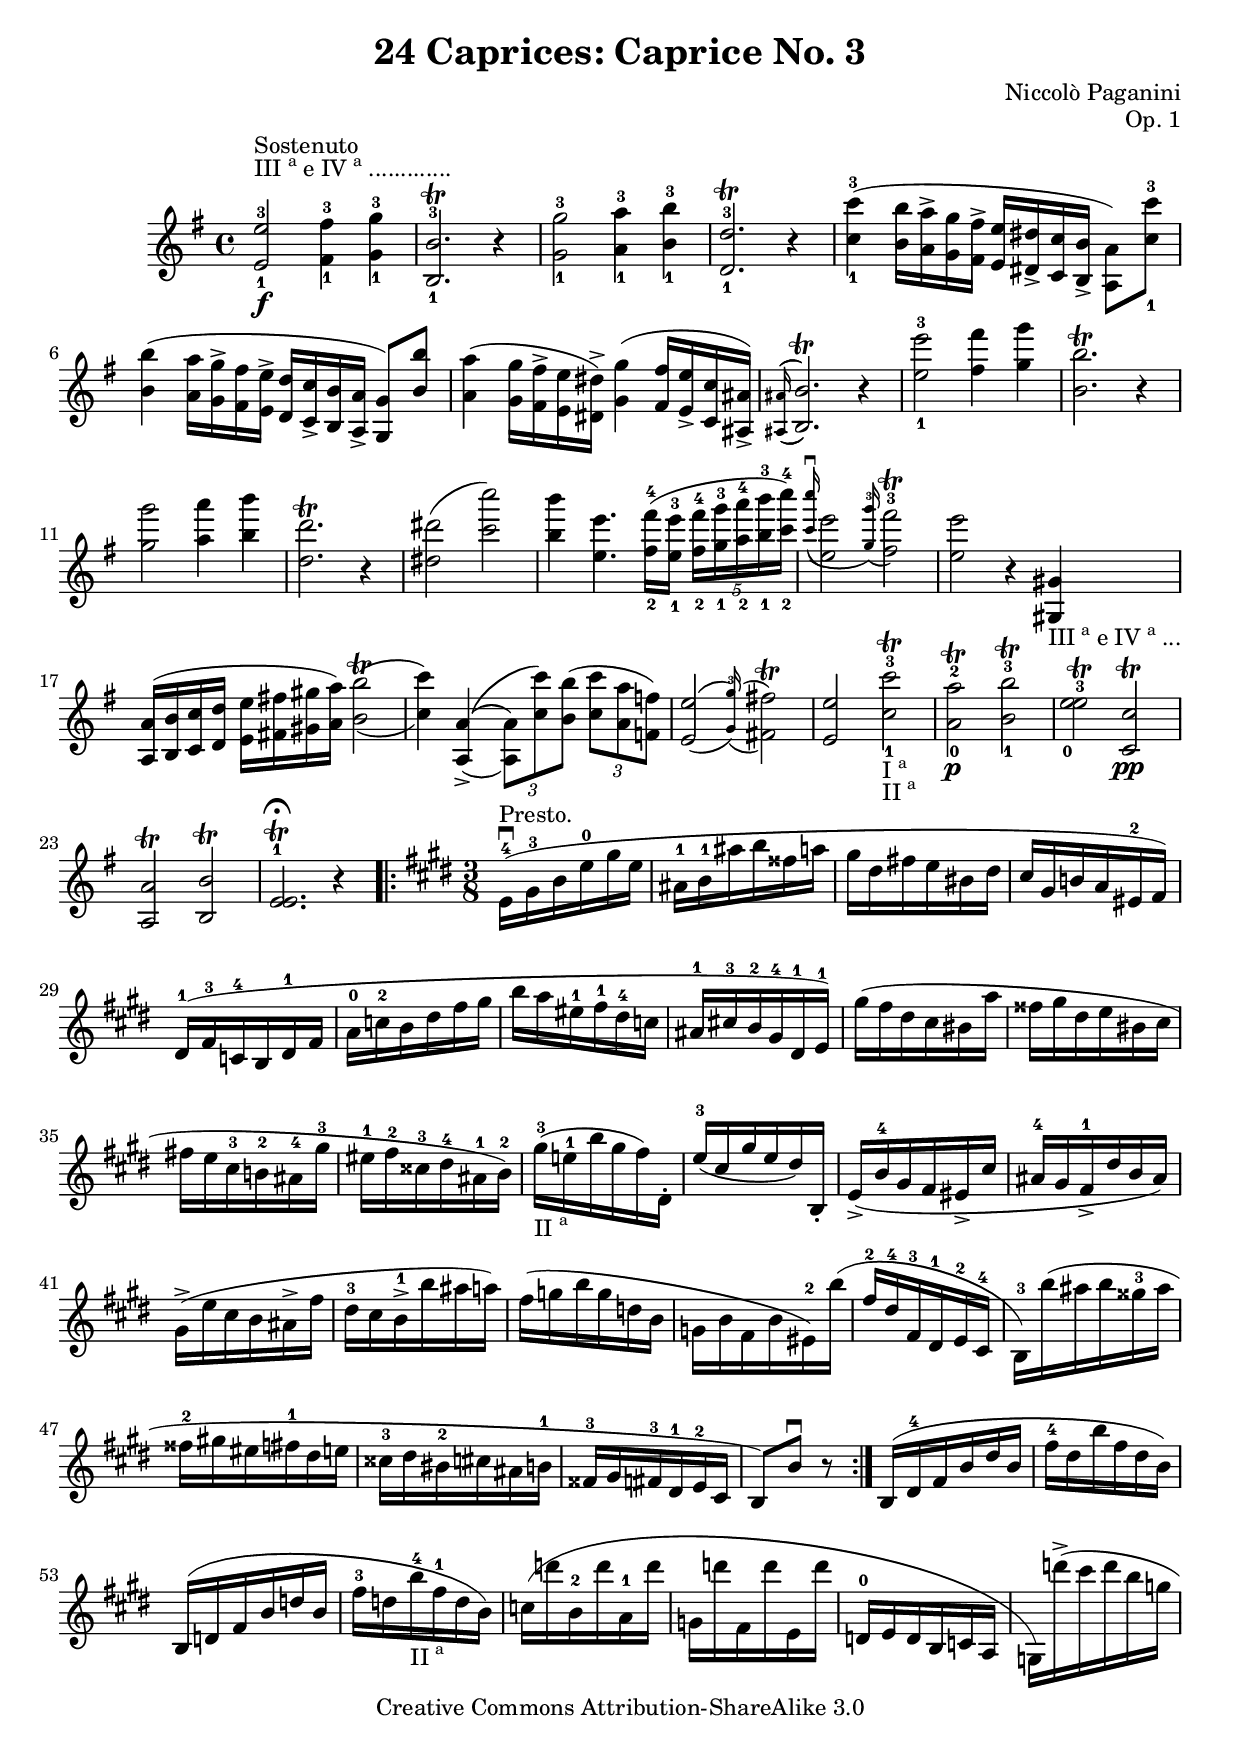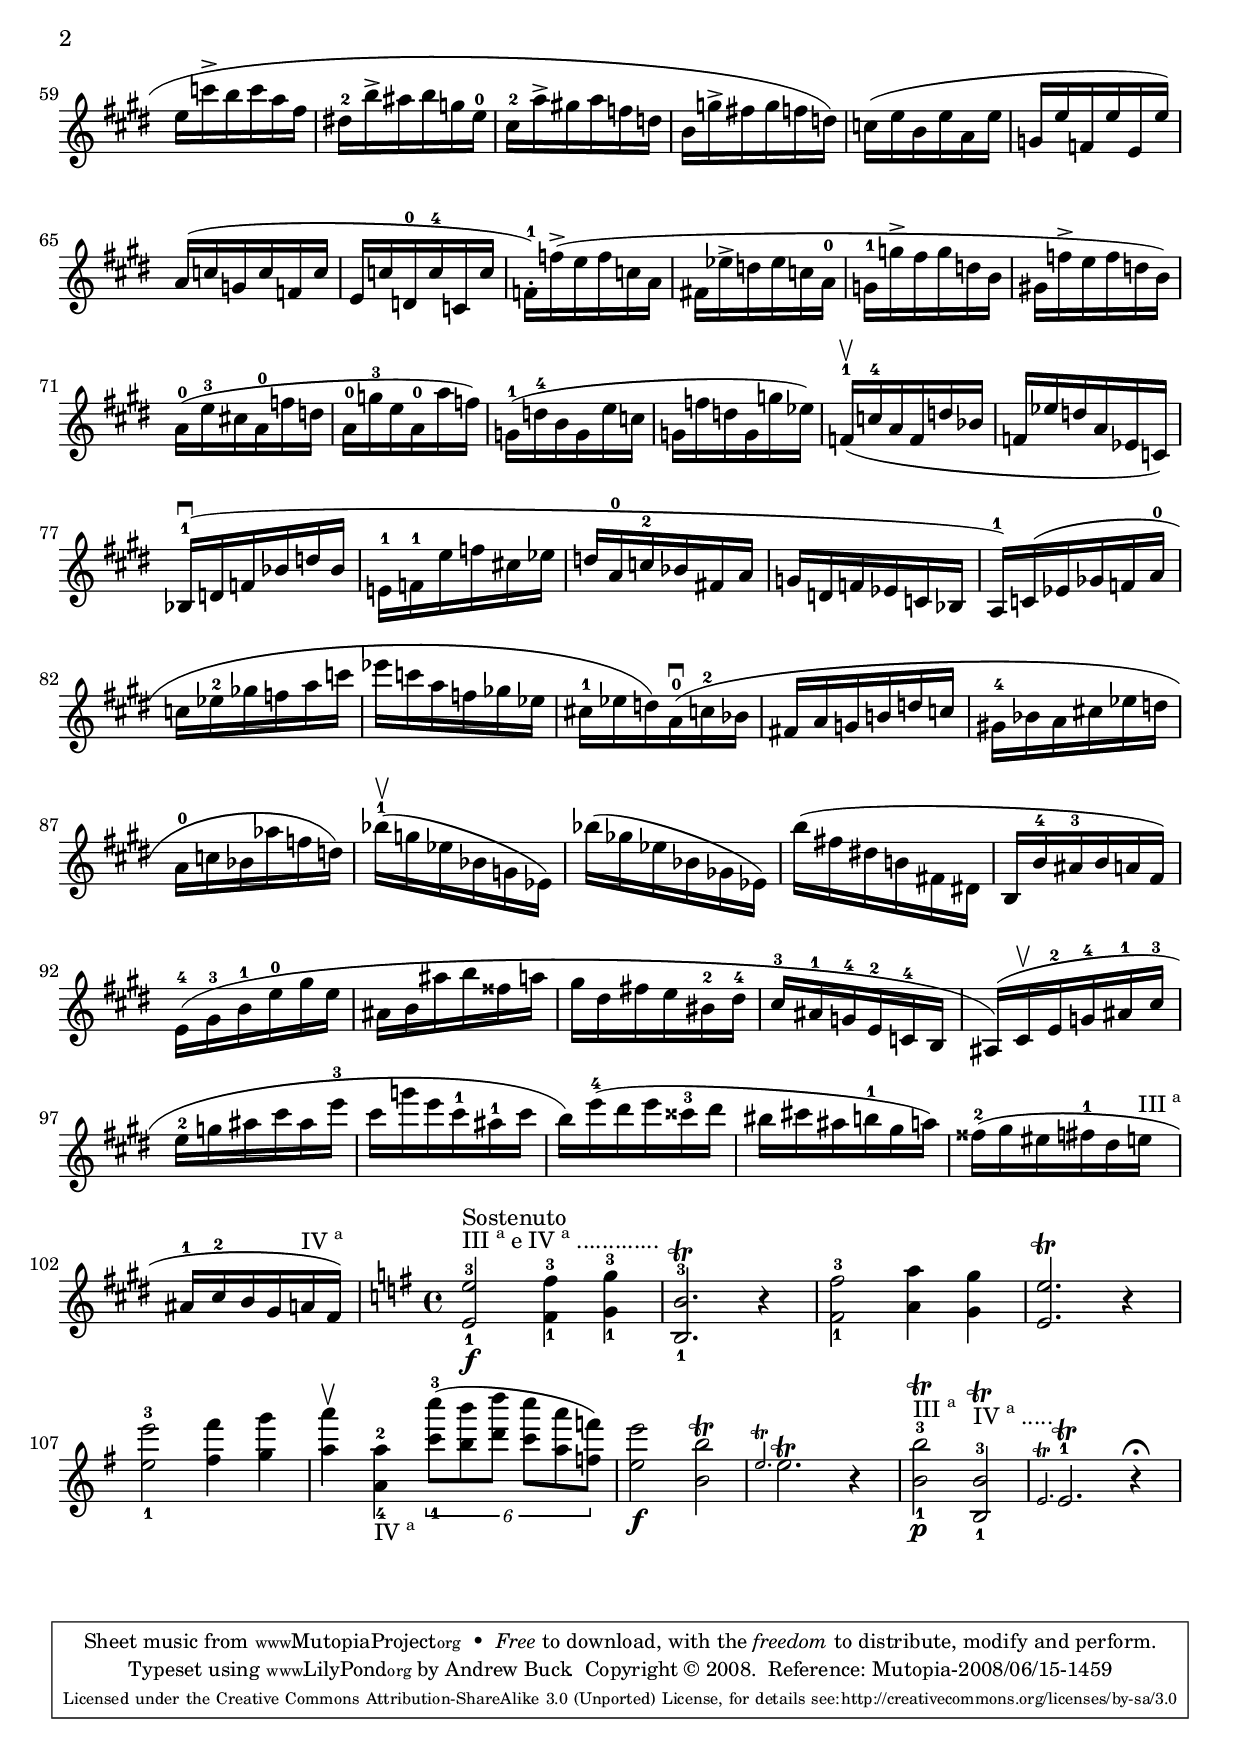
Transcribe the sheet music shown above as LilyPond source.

\version "2.18.0"

% ****************************** Final Version *********************************
	mbreak = { }
	renderingOff = { }
	renderingOn = { }
% ******************************************************************************

% ****************************** Draft Version *********************************
% comment out these lines to render a final version
%	mbreak = { \break }
%	renderingOff =  { \set Score.skipTypesetting = ##f }
%	renderingOn = { \set Score.skipTypesetting = ##t }
% ******************************************************************************

\header
{
	title = "24 Caprices: Caprice No. 3"
	composer = "Niccolò Paganini"
	opus = "Op. 1"

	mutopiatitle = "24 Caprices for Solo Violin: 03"
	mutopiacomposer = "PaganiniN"
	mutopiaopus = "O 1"
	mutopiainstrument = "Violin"
	date = ""
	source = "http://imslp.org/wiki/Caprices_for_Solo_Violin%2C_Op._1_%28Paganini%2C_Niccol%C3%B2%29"
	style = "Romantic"
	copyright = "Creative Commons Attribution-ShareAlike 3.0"
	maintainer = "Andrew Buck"
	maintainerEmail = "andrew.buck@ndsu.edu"
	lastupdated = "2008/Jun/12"
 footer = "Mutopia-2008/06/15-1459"
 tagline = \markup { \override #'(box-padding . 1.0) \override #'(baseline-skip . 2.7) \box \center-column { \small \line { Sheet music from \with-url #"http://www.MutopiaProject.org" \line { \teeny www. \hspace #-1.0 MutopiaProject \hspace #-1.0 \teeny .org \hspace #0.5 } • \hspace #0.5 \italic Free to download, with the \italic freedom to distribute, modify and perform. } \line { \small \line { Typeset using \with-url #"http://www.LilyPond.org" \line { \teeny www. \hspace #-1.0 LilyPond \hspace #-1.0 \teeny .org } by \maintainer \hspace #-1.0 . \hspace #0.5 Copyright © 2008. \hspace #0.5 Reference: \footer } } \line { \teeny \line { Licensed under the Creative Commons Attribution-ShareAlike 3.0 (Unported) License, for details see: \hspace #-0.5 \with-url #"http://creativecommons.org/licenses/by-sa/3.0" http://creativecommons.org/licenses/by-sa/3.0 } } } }
}

\version "2.18.0"

capriceThree = {

\set Staff.midiInstrument = "violin"

\key g \major
\time 4/4

\relative c'
{
	% Page 5 - Line 1 - Measure 1
	% the dots after the 'IIIa e IVa' should continue through measure 9
	< e-1 e'-3 >2\f^\markup{III\super{a} e IV\super{a}.............}^\markup{Sostenuto} < fis-1 fis'-3 >4 < g-1 g'-3 >		|
	< b,-1 b'-3 >2.\trill r4		|
	< g'-1 g'-3 >2 < a-1 a'-3 >4 < b-1 b'-3 >		|
	< d,-1 d'-3 >2.\trill r4		|
	\dimHairpin
	< c'-1 c'-3 >4( < b b' >16 < a a' >-> < g g' > < fis fis' >->	< e e' > < dis dis' >-> < c c' > < b b' >-> < a a' >8) < c'-1 c'-3 >		|
	< b b' >4( < a a' >16 < g g' >-> < fis fis' > < e e' >->	< d d' > < c c' >-> < b b' > < a a' >-> < g g' >8) < b' b' >		|
	\mbreak

	% Page 5 - Line 2 - Measure 7
	< a a' >4( < g g' >16 < fis fis' >-> < e e' > < dis dis' >->)	< g g' >4( < fis fis' >16 < e e' >-> < c c' > < ais ais' >->)		|
	\set doubleSlurs = ##t
	\appoggiatura < ais ais' >( < b b' >2.\trill) r4		|
	\set doubleSlurs = ##f
	< e'-1 e'-3 >2 < fis fis' >4 < g g' >		|
	< b, b' >2.\trill r4		|
	< g' g' >2 < a a' >4 < b b' >		|
	< d, d' >2.\trill r4		|
	< dis dis' >2( < c' c' >)		|
	< b b' >4 < e, e' >4. < fis-2 fis'-4 >16( < e-1 e'-3 >	\tuplet 5/4 {< fis-2 fis'-4 > < g-1 g'-3 > < a-2 a'-4 > < b-1 b'-3 > < c-2 c'-4 >) }		|
	\appoggiatura < c c' >\downbow( < e, e' >2 \appoggiatura < g g'-3 >16) < fis fis'-3 >2\trill
	\mbreak

	% Page 5 - Line 3 - Measure 16
	% dots continue to half-way through measure 20
	< e e' >2 r4 < gis,, gis' >4_\markup{III\super{a} e IV\super{a}...}		|
	< a a' >16( < b b' > < c c' > < d d' >	< e e' > < fis! fis'! > < gis gis' > < a a' >)	\set doubleSlurs = ##t < b b' >2\trill(		|
	< c c' >4) < a, a' >->(\( \tuplet 3/2 { < a a' >8) \set doubleSlurs = ##f < c' c' >\) < b b' >( }	\tuplet 3/2 { < c c' > < a a' > < f f' >) }		|
	\set doubleSlurs = ##t < e e' >2( \appoggiatura < g g'-3 >16) < fis! fis'! >2\trill		|
	< e e' > < c'-1 c'-3 >\trill_\markup{I\super{a}}_\markup{II\super{a}}		|
	<  a-0 a'-2 >\trill\p < b-1 b'-3 >\trill		|
	< e-0 e-3 >\trill < c, c' >\trill\pp		|
	< a a' >\trill < b b' >\trill		|
	< e-1 e >2.\trill\fermata r4		|
	\key e \major
	\time 3/8
	\mbreak

	% Page 5 - Line 4 - Measure 25
		\repeat volta 2
		{
		\set doubleSlurs = ##f
		e16-4\downbow^\markup{Presto.}( gis-3 b e-0 gis e	|
		ais,-1 b-1 ais' b fisis a				|
		gis dis fis! e bis dis					|
		cis gis b! a eis-2 fis)					|
		dis-1( fis-3 c-4 b dis-1 fis				|
		a-0 c-2 b dis fis gis					|
		b a eis-1 fis-1 dis-4 c					|
		\mbreak

		% Page 5 - Line 5 - Measure 32
		ais-1 cis!-3 b-2 gis-4 dis-1 e-1)			|
		gis'( fis dis cis bis a'				|
		fisis gis dis e bis cis					|
		fis! e cis-3 b!-2 ais-4 gis'-3				|
		eis-1 fis-2 cisis-3 dis-4 ais-1 b-2)			|
		gis'-3_\markup{II\super{a}}( e!-1 b' gis fis) dis,-.	|
		e'-3( cis gis' e dis) b,-.				|
		\mbreak

		% Page 5 - Line 6 - Measure 39
		e->( b'-4 gis fis eis-> cis'		|
		ais-4 gis fis-1-> dis' b ais)		|
		gis->( e' cis b ais-> fis'		|
		dis-3 cis b-1-> b' ais a)		|
		fis( g b g d b				|
		g b fis b eis,-2) b''(			|
		fis-2 dis-4 fis,-3 dis-1 e-2 cis-4	|
		b-3) b''( ais b gisis-3 ais		|
		\mbreak

		% Page 5 - Line 7 - Measure 47
		fisis-2 gis! eis fis!-1 dis e		|
		cisis-3 dis bis-2 cis ais b-1		|
		fisis-3 gis fis-3 dis-1 e-2 cis		|
		b8) b'\downbow r8			|
		}


	% Page 5 - Line 7 - Measure 51 (Line Continued)
	b,16( dis-4 fis b dis b		|
	fis'-4 dis b' fis dis b)	|
	b,( d fis b d b			|
	\mbreak

	% Page 5 - Line 8 - Measure 54
	fis'-3 d b'-4_\markup{II\super{a}} fis-1 d b)	|
	c( d' b,-2 d' a,-1 d' 				|
	g,, d'' fis,, d'' e,, d''			|
	d,,-0 e d b c a					|
	g) d'''->( cis d b g				|
	e c'-> b c a fis				|
	dis!-2 b'-> ais b g e-0				|
	\mbreak

	% Page 5 - Line 9 - Measure 61
	cis-2 a'-> gis! a f d		|
	b g'-> fis! g f d)		|
	c( e b e a, e'			|
	g, e' f, e' e, e')		|
	a,( c g c f, c'			|
	e, c' d,-0 c'-4 c,! c'		|
	f,-.-1) f'!->( e f c a		|
	\mbreak

	% Page 5 - Line 10 - Measure 68
	fis! ees'-> d ees c a-0		|
	g-1 g'!-> fis g d b		|
	gis! f'-> e f d b)		|
	a-0( e'-3 cis! a-0 f' d		|
	a-0 g'-3 e a,-0 a' f)		|
	g,-1( d'-4 b g e' c		|
	g f' d g, g' ees)		|
	\mbreak

	% Page 6 - Line 1 - 75
	f,-1\upbow( c'-4 a f d' bes	|
	f ees' d a ees c)		|
	bes-1\downbow( d f bes d bes	|
	e,!-1 f-1 e' f! cis! ees	|
	d a-0 c-2 bes fis! a		|
	g d f ees c bes			|
	a-1) c( ees ges f a-0		|
	\mbreak

	% Page 6 - Line 2 - Measure 82
	c ees-2 ges f a c			|
	ees c a f ges ees			|
	cis!-1 ees d) a-0\downbow( c-2 bes	|
	fis! a g b! d c				|
	gis!-4 bes a cis! ees d			|
	a-0 c bes aes' f d)			|
	bes'-1\upbow( g ees bes g ees)		|
	\mbreak

	% Page 6 - Line 3 - Measure 89
	bes''( ges ees bes ges ees)	|
	b''( fis! dis! b! fis! dis!	|
	b b'-4 ais-3 b a fis)		|
	e-4( gis-3 b-1 e-0 gis e	|
	ais, b ais' b fisis a		|
	gis dis fis! e bis-2 dis-4	|
	cis-3 ais-1 g-4 e-2 c-4 b	|
	\mbreak

	% Page 6 - Line 4 - Measure 96
	ais)( cis\upbow e-2 g-4 ais-1 cis-3	|
	e-2 g ais cis ais e'-3			|
	cis g' e cis-1 ais-1 cis		|
	b) e-4( dis e cisis-3 dis		|
	bis cis! ais b-1 gis a)			|
	fisis-2( gis eis fis-1 dis e^\markup{III\super{a}}	|
	ais,-1 cis-2 b gis a^\markup{IV\super{a}} fis)		|
	\key g \major
	\time 4/4
	\mbreak

	% Page 6 - Line 5 - Measure 103
	< e-1 e'-3 >2\f^\markup{III\super{a} e IV\super{a}.............}^\markup{Sostenuto} < fis-1 fis'-3 >4 < g-1 g'-3 >		|
	< b,-1 b'-3 >2.\trill r4		|
	< fis'-1 fis'-3 >2 < a a' >4 < g g' >	|
	< e e' >2.\trill r4		|
	< e'-1 e'-3 >2 < fis fis' >4 < g g' >	|
	< a a' >\upbow < a,-4 a'-2 >_\markup{IV\super{a}} \tuplet 6/4 { < c'-1 c'-3 >8( < b b' > < d d' > < c c' > < a a' > < f f' >) }	|
	< e e' >2\f < b b' >\trill		|
	\grace e2.\trill e\trill r4				|
	< b-1 b'-3 >2\p\trill^\markup{III\super{a}} < b,-1 b'-3 >\trill^\markup{IV\super{a}.....}	|
	\grace e2.\trill e-1\trill r4\fermata	|


	}
}



\score
{
	\capriceThree

	\layout { }
}

\score
{
	\unfoldRepeats
	{
		\capriceThree
	}

	\midi { }
}
